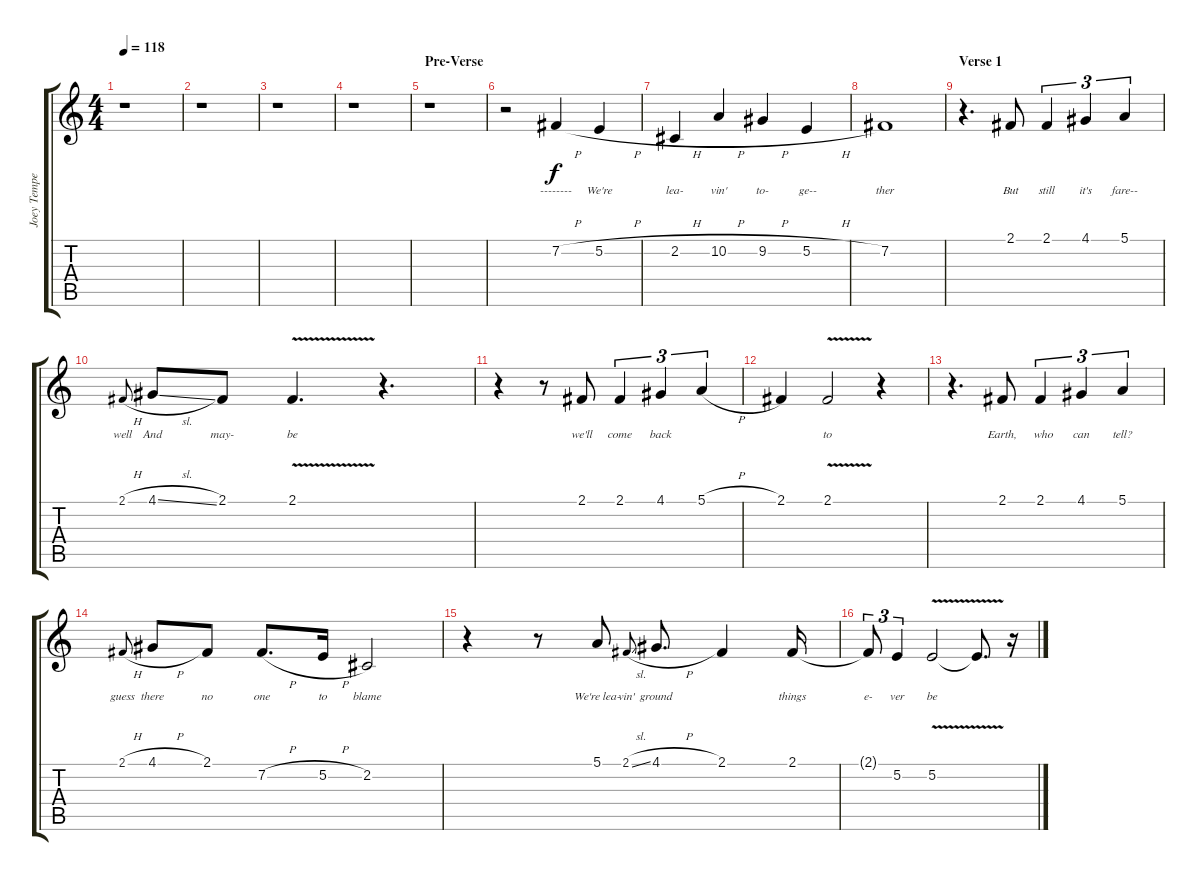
\track ("Joey Tempest - Lead Vocals" "Joey Tempe") {instrument clarinet}
\staff {score tabs}
\tuning (E4 B3 G3 D3 A2 E2) {hide}
\ts (4 4)
\tempo 118
\clef g2
\ks c
r.1{dy f} |
r.1 |
r.1 |
r.1 |
\section ("" "Pre-Verse")
r.1 |
r.2 7.2{h}.4{lyrics (0 "--------") lyrics (1 "") lyrics (2 "") lyrics (3 "") lyrics (4 "")} 5.2{h}.4{lyrics (0 "We're") lyrics (1 "") lyrics (2 "") lyrics (3 "") lyrics (4 "")} |
2.2{h}.4{lyrics (0 "lea-") lyrics (1 "") lyrics (2 "") lyrics (3 "") lyrics (4 "")} 10.2{h}.4{lyrics (0 "vin'") lyrics (1 "") lyrics (2 "") lyrics (3 "") lyrics (4 "")} 9.2{h}.4{lyrics (0 "to-") lyrics (1 "") lyrics (2 "") lyrics (3 "") lyrics (4 "")} 5.2{h}.4{lyrics (0 " ge--") lyrics (1 "") lyrics (2 "") lyrics (3 "") lyrics (4 "")} |
7.2.1{lyrics (0 "ther") lyrics (1 "") lyrics (2 "") lyrics (3 "") lyrics (4 "")} |
\section ("" "Verse 1")
r.4{d} 2.1.8{lyrics (0 "But") lyrics (1 "") lyrics (2 "") lyrics (3 "") lyrics (4 "")} 2.1.4{tu (3 2) lyrics (0 "still") lyrics (1 "") lyrics (2 "") lyrics (3 "") lyrics (4 "")} 4.1.4{tu (3 2) lyrics (0 "it's") lyrics (1 "") lyrics (2 "") lyrics (3 "") lyrics (4 "")} 5.1.4{tu (3 2) lyrics (0 "fare--") lyrics (1 "") lyrics (2 "") lyrics (3 "") lyrics (4 "")} |
2.1{h}.8{lyrics (0 "well") lyrics (1 "") lyrics (2 "") lyrics (3 "") lyrics (4 "") gr onbeat} 4.1{sl}.8{lyrics (0 "And") lyrics (1 "") lyrics (2 "") lyrics (3 "") lyrics (4 "")} 2.1.8{lyrics (0 "may-") lyrics (1 "") lyrics (2 "") lyrics (3 "") lyrics (4 "")} 2.1{v}.4{d lyrics (0 "be") lyrics (1 "") lyrics (2 "") lyrics (3 "") lyrics (4 "")} r.4{d} |
r.4 r.8 2.1.8{lyrics (0 "we'll") lyrics (1 "") lyrics (2 "") lyrics (3 "") lyrics (4 "")} 2.1.4{tu (3 2) lyrics (0 "come  ") lyrics (1 "") lyrics (2 "") lyrics (3 "") lyrics (4 "")} 4.1.4{tu (3 2) lyrics (0 "back") lyrics (1 "") lyrics (2 "") lyrics (3 "") lyrics (4 "")} 5.1{h}.4{tu (3 2) lyrics (0 " ") lyrics (1 "") lyrics (2 "") lyrics (3 "") lyrics (4 "")} |
2.1.4{lyrics (0 " ") lyrics (1 "") lyrics (2 "") lyrics (3 "") lyrics (4 "")} 2.1{v}.2{lyrics (0 "to") lyrics (1 "") lyrics (2 "") lyrics (3 "") lyrics (4 "")} r.4 |
r.4{d} 2.1.8{lyrics (0 "Earth,") lyrics (1 "") lyrics (2 "") lyrics (3 "") lyrics (4 "")} 2.1.4{tu (3 2) lyrics (0 "  who") lyrics (1 "") lyrics (2 "") lyrics (3 "") lyrics (4 "")} 4.1.4{tu (3 2) lyrics (0 "can") lyrics (1 "") lyrics (2 "") lyrics (3 "") lyrics (4 "")} 5.1.4{tu (3 2) lyrics (0 "tell?") lyrics (1 "") lyrics (2 "") lyrics (3 "") lyrics (4 "")} |
2.1{h}.8{lyrics (0 "guess") lyrics (1 "") lyrics (2 "") lyrics (3 "") lyrics (4 "") gr onbeat} 4.1{h}.8{lyrics (0 "there") lyrics (1 "") lyrics (2 "") lyrics (3 "") lyrics (4 "")} 2.1.8{lyrics (0 "no") lyrics (1 "") lyrics (2 "") lyrics (3 "") lyrics (4 "")} 7.2{h}.8{d lyrics (0 "one") lyrics (1 "") lyrics (2 "") lyrics (3 "") lyrics (4 "")} 5.2{h}.16{lyrics (0 "to") lyrics (1 "") lyrics (2 "") lyrics (3 "") lyrics (4 "")} 2.2.2{lyrics (0 "blame") lyrics (1 "") lyrics (2 "") lyrics (3 "") lyrics (4 "")} |
r.4 r.8 5.1.8{lyrics (0 "We're lea-") lyrics (1 "") lyrics (2 "") lyrics (3 "") lyrics (4 "")} 2.1{sl}.8{lyrics (0 "vin'  ") lyrics (1 "") lyrics (2 "") lyrics (3 "") lyrics (4 "") gr onbeat} 4.1{h}.8{d lyrics (0 "ground") lyrics (1 "") lyrics (2 "") lyrics (3 "") lyrics (4 "")} 2.1.4{lyrics (0 " ") lyrics (1 "") lyrics (2 "") lyrics (3 "") lyrics (4 "")} 2.1.16{lyrics (0 "things") lyrics (1 "") lyrics (2 "") lyrics (3 "") lyrics (4 "")} |
2.1{t}.8{tu (3 2) lyrics (0 "e-") lyrics (1 "") lyrics (2 "") lyrics (3 "") lyrics (4 "")} 5.2.4{tu (3 2) lyrics (0 "ver") lyrics (1 "") lyrics (2 "") lyrics (3 "") lyrics (4 "")} 5.2{v}.2{lyrics (0 "be") lyrics (1 "") lyrics (2 "") lyrics (3 "") lyrics (4 "")} 5.2{t}.8{d lyrics (0 " ") lyrics (1 "") lyrics (2 "") lyrics (3 "") lyrics (4 "")} r.16
